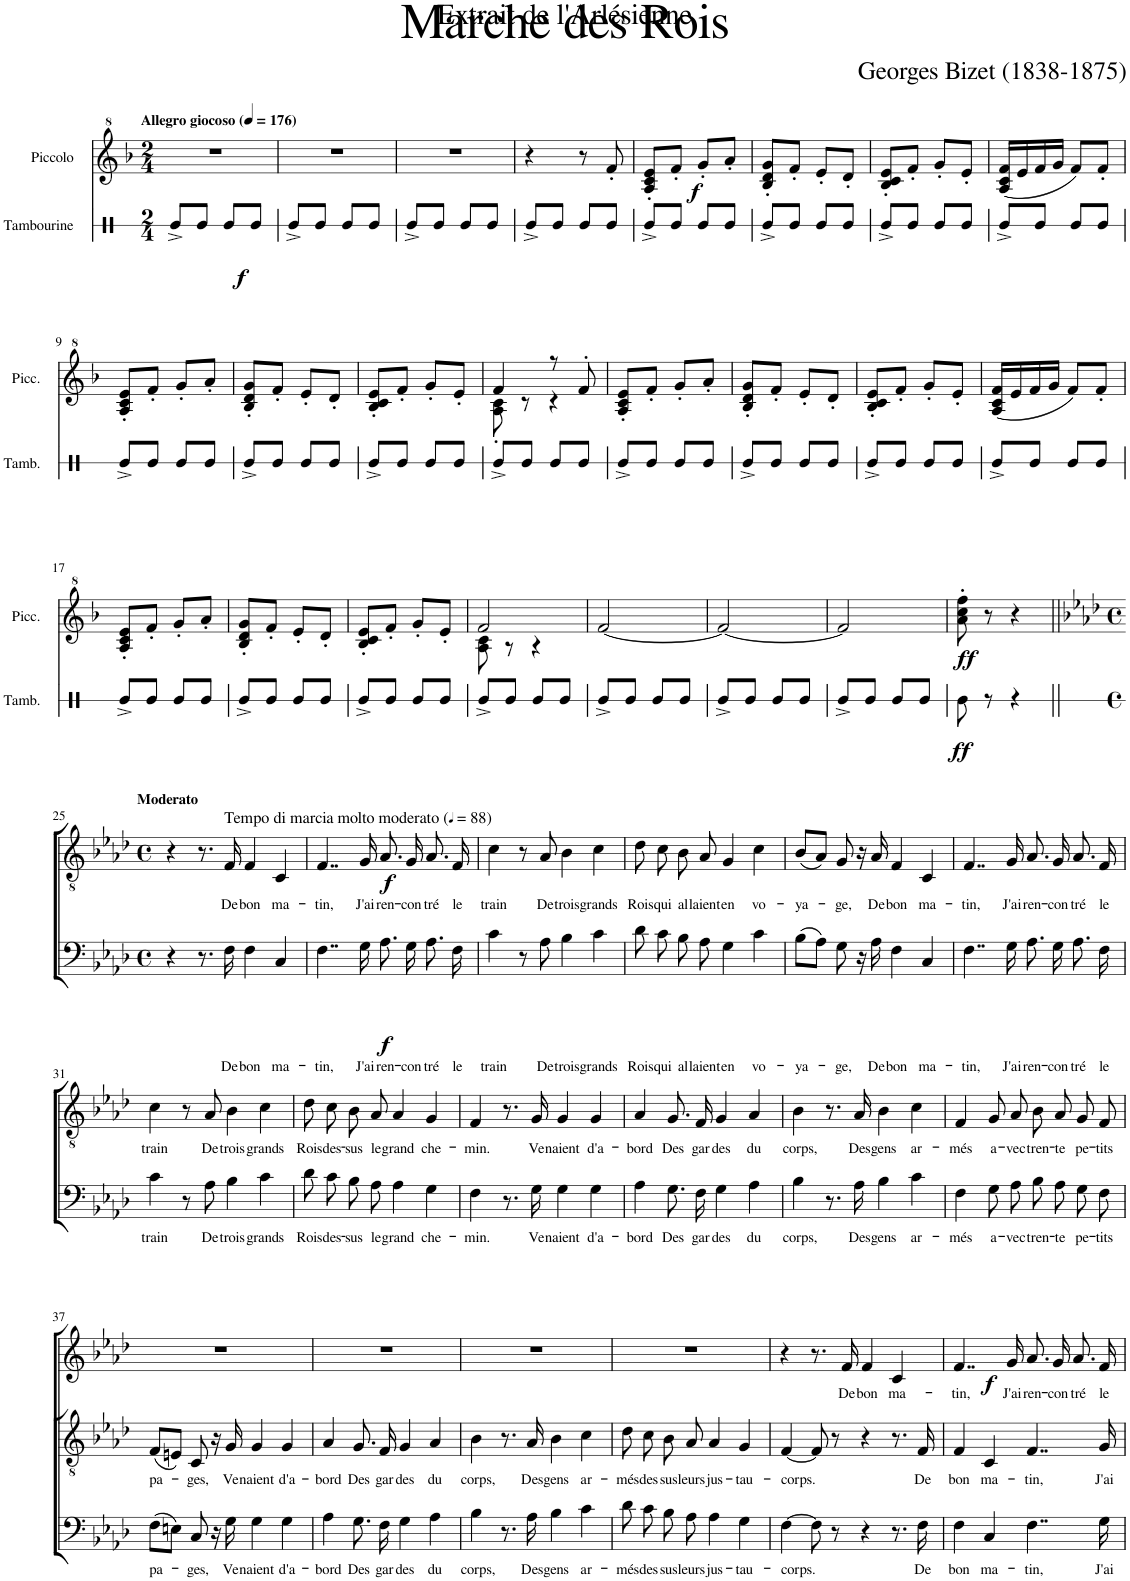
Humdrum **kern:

**kern	**dynam	**kern	**dynam	**kern	**text	**dynam	**kern	**text	**dynam	**kern	**text	**dynam
*part5	*part5	*part4	*part4	*part3	*part3	*part3	*part2	*part2	*part2	*part1	*part1	*part1
*staff5	*staff5	*staff4	*staff4	*staff3	*staff3	*staff3	*staff2	*staff2	*staff2	*staff1	*staff1	*staff1
*I"Tambourine	*	*I"Piccolo	*	*I"BASSES	*	*	*I"TENORS	*	*	*I"DESSUS	*	*
*I'Tamb.	*	*I'Picc.	*	*	*	*	*	*	*	*	*	*
*stria1	*	*	*	*	*	*	*	*	*	*	*	*
*clefX	*	*clefG^2	*	*clefF4	*	*	*clefGv2	*	*	*clefG2	*	*
*	*	*Trd-7c-12	*	*	*	*	*	*	*	*	*	*
*k[]	*	*k[b-]	*	*k[b-]	*	*	*k[b-]	*	*	*k[b-]	*	*
*M2/4	*	*M2/4	*	*M2/4	*	*	*M2/4	*	*	*M2/4	*	*
*MM176	*	*MM176	*	*MM176	*	*	*MM176	*	*	*MM176	*	*
=1	=1	=1	=1	=1	=1	=1	=1	=1	=1	=1	=1	=1
!	!	!	!	!	!	!	!	!	!	!LO:TX:a:B:t=Allegro giocoso	!	!
!	!LO:DY:b	!	!	!	!	!	!	!	!	!	!	!
8Re^/L	f	2r	.	2r	.	.	2r	.	.	2r	.	.
8Re/J	.	.	.	.	.	.	.	.	.	.	.	.
8Re/L	.	.	.	.	.	.	.	.	.	.	.	.
8Re/J	.	.	.	.	.	.	.	.	.	.	.	.
=2	=2	=2	=2	=2	=2	=2	=2	=2	=2	=2	=2	=2
8Re^/L	.	2r	.	2r	.	.	2r	.	.	2r	.	.
8Re/J	.	.	.	.	.	.	.	.	.	.	.	.
8Re/L	.	.	.	.	.	.	.	.	.	.	.	.
8Re/J	.	.	.	.	.	.	.	.	.	.	.	.
=3	=3	=3	=3	=3	=3	=3	=3	=3	=3	=3	=3	=3
8Re^/L	.	2r	.	2r	.	.	2r	.	.	2r	.	.
8Re/J	.	.	.	.	.	.	.	.	.	.	.	.
8Re/L	.	.	.	.	.	.	.	.	.	.	.	.
8Re/J	.	.	.	.	.	.	.	.	.	.	.	.
=4	=4	=4	=4	=4	=4	=4	=4	=4	=4	=4	=4	=4
8Re^/L	.	4r	.	2r	.	.	2r	.	.	2r	.	.
8Re/J	.	.	.	.	.	.	.	.	.	.	.	.
8Re/L	.	8r	.	.	.	.	.	.	.	.	.	.
!	!	!	!LO:DY:b	!	!	!	!	!	!	!	!	!
8Re/J	.	8ff'/	f	.	.	.	.	.	.	.	.	.
=5	=5	=5	=5	=5	=5	=5	=5	=5	=5	=5	=5	=5
8Re^/L	.	8a/' 8cc/' 8ee/'L	.	2r	.	.	2r	.	.	2r	.	.
8Re/J	.	8ff'/J	.	.	.	.	.	.	.	.	.	.
8Re/L	.	8gg'/L	.	.	.	.	.	.	.	.	.	.
8Re/J	.	8aa'/J	.	.	.	.	.	.	.	.	.	.
=6	=6	=6	=6	=6	=6	=6	=6	=6	=6	=6	=6	=6
8Re^/L	.	8b-/' 8dd/' 8gg/'L	.	2r	.	.	2r	.	.	2r	.	.
8Re/J	.	8ff'/J	.	.	.	.	.	.	.	.	.	.
8Re/L	.	8ee'/L	.	.	.	.	.	.	.	.	.	.
8Re/J	.	8dd'/J	.	.	.	.	.	.	.	.	.	.
=7	=7	=7	=7	=7	=7	=7	=7	=7	=7	=7	=7	=7
8Re^/L	.	8b-/' 8cc/' 8ee/'L	.	2r	.	.	2r	.	.	2r	.	.
8Re/J	.	8ff'/J	.	.	.	.	.	.	.	.	.	.
8Re/L	.	8gg'/L	.	.	.	.	.	.	.	.	.	.
8Re/J	.	8ee'/J	.	.	.	.	.	.	.	.	.	.
=8	=8	=8	=8	=8	=8	=8	=8	=8	=8	=8	=8	=8
8Re^/L	.	(16a/ 16cc/ 16ff/LL	.	2r	.	.	2r	.	.	2r	.	.
.	.	16ee/	.	.	.	.	.	.	.	.	.	.
8Re/J	.	16ff/	.	.	.	.	.	.	.	.	.	.
.	.	16gg/JJ	.	.	.	.	.	.	.	.	.	.
8Re/L	.	8ff/L)	.	.	.	.	.	.	.	.	.	.
8Re/J	.	8ff'/J	.	.	.	.	.	.	.	.	.	.
!!LO:LB:g=z
=9	=9	=9	=9	=9	=9	=9	=9	=9	=9	=9	=9	=9
8Re^/L	.	8a/' 8cc/' 8ee/'L	.	2r	.	.	2r	.	.	2r	.	.
8Re/J	.	8ff'/J	.	.	.	.	.	.	.	.	.	.
8Re/L	.	8gg'/L	.	.	.	.	.	.	.	.	.	.
8Re/J	.	8aa'/J	.	.	.	.	.	.	.	.	.	.
=10	=10	=10	=10	=10	=10	=10	=10	=10	=10	=10	=10	=10
8Re^/L	.	8b-/' 8dd/' 8gg/'L	.	2r	.	.	2r	.	.	2r	.	.
8Re/J	.	8ff'/J	.	.	.	.	.	.	.	.	.	.
8Re/L	.	8ee'/L	.	.	.	.	.	.	.	.	.	.
8Re/J	.	8dd'/J	.	.	.	.	.	.	.	.	.	.
=11	=11	=11	=11	=11	=11	=11	=11	=11	=11	=11	=11	=11
8Re^/L	.	8b-/' 8cc/' 8ee/'L	.	2r	.	.	2r	.	.	2r	.	.
8Re/J	.	8ff'/J	.	.	.	.	.	.	.	.	.	.
8Re/L	.	8gg'/L	.	.	.	.	.	.	.	.	.	.
8Re/J	.	8ee'/J	.	.	.	.	.	.	.	.	.	.
=12	=12	=12	=12	=12	=12	=12	=12	=12	=12	=12	=12	=12
*	*	*^	*	*	*	*	*	*	*	*	*	*
8Re^/L	.	4ff/	8a\' 8cc\'	.	2r	.	.	2r	.	.	2r	.	.
8Re/J	.	.	8r	.	.	.	.	.	.	.	.	.	.
8Re/L	.	8r	4r	.	.	.	.	.	.	.	.	.	.
8Re/J	.	8ff'/	.	.	.	.	.	.	.	.	.	.	.
*	*	*v	*v	*	*	*	*	*	*	*	*	*	*
=13	=13	=13	=13	=13	=13	=13	=13	=13	=13	=13	=13	=13
8Re^/L	.	8a/' 8cc/' 8ee/'L	.	2r	.	.	2r	.	.	2r	.	.
8Re/J	.	8ff'/J	.	.	.	.	.	.	.	.	.	.
8Re/L	.	8gg'/L	.	.	.	.	.	.	.	.	.	.
8Re/J	.	8aa'/J	.	.	.	.	.	.	.	.	.	.
=14	=14	=14	=14	=14	=14	=14	=14	=14	=14	=14	=14	=14
8Re^/L	.	8b-/' 8dd/' 8gg/'L	.	2r	.	.	2r	.	.	2r	.	.
8Re/J	.	8ff'/J	.	.	.	.	.	.	.	.	.	.
8Re/L	.	8ee'/L	.	.	.	.	.	.	.	.	.	.
8Re/J	.	8dd'/J	.	.	.	.	.	.	.	.	.	.
=15	=15	=15	=15	=15	=15	=15	=15	=15	=15	=15	=15	=15
8Re^/L	.	8b-/' 8cc/' 8ee/'L	.	2r	.	.	2r	.	.	2r	.	.
8Re/J	.	8ff'/J	.	.	.	.	.	.	.	.	.	.
8Re/L	.	8gg'/L	.	.	.	.	.	.	.	.	.	.
8Re/J	.	8ee'/J	.	.	.	.	.	.	.	.	.	.
=16	=16	=16	=16	=16	=16	=16	=16	=16	=16	=16	=16	=16
8Re^/L	.	(16a/ 16cc/ 16ff/LL	.	2r	.	.	2r	.	.	2r	.	.
.	.	16ee/	.	.	.	.	.	.	.	.	.	.
8Re/J	.	16ff/	.	.	.	.	.	.	.	.	.	.
.	.	16gg/JJ	.	.	.	.	.	.	.	.	.	.
8Re/L	.	8ff/L)	.	.	.	.	.	.	.	.	.	.
8Re/J	.	8ff'/J	.	.	.	.	.	.	.	.	.	.
!!LO:LB:g=z
=17	=17	=17	=17	=17	=17	=17	=17	=17	=17	=17	=17	=17
8Re^/L	.	8a/' 8cc/' 8ee/'L	.	2r	.	.	2r	.	.	2r	.	.
8Re/J	.	8ff'/J	.	.	.	.	.	.	.	.	.	.
8Re/L	.	8gg'/L	.	.	.	.	.	.	.	.	.	.
8Re/J	.	8aa'/J	.	.	.	.	.	.	.	.	.	.
=18	=18	=18	=18	=18	=18	=18	=18	=18	=18	=18	=18	=18
8Re^/L	.	8b-/' 8dd/' 8gg/'L	.	2r	.	.	2r	.	.	2r	.	.
8Re/J	.	8ff'/J	.	.	.	.	.	.	.	.	.	.
8Re/L	.	8ee'/L	.	.	.	.	.	.	.	.	.	.
8Re/J	.	8dd'/J	.	.	.	.	.	.	.	.	.	.
=19	=19	=19	=19	=19	=19	=19	=19	=19	=19	=19	=19	=19
8Re^/L	.	8b-/' 8cc/' 8ee/'L	.	2r	.	.	2r	.	.	2r	.	.
8Re/J	.	8ff'/J	.	.	.	.	.	.	.	.	.	.
8Re/L	.	8gg'/L	.	.	.	.	.	.	.	.	.	.
8Re/J	.	8ee'/J	.	.	.	.	.	.	.	.	.	.
=20	=20	=20	=20	=20	=20	=20	=20	=20	=20	=20	=20	=20
*	*	*^	*	*	*	*	*	*	*	*	*	*
8Re^/L	.	2ff/	8a\ 8cc\	.	2r	.	.	2r	.	.	2r	.	.
8Re/J	.	.	8r	.	.	.	.	.	.	.	.	.	.
8Re/L	.	.	4r	.	.	.	.	.	.	.	.	.	.
8Re/J	.	.	.	.	.	.	.	.	.	.	.	.	.
*	*	*v	*v	*	*	*	*	*	*	*	*	*	*
=21	=21	=21	=21	=21	=21	=21	=21	=21	=21	=21	=21	=21
8Re^/L	.	[2ff/	.	2r	.	.	2r	.	.	2r	.	.
8Re/J	.	.	.	.	.	.	.	.	.	.	.	.
8Re/L	.	.	.	.	.	.	.	.	.	.	.	.
8Re/J	.	.	.	.	.	.	.	.	.	.	.	.
=22	=22	=22	=22	=22	=22	=22	=22	=22	=22	=22	=22	=22
8Re^/L	.	2ff/_	.	2r	.	.	2r	.	.	2r	.	.
8Re/J	.	.	.	.	.	.	.	.	.	.	.	.
8Re/L	.	.	.	.	.	.	.	.	.	.	.	.
8Re/J	.	.	.	.	.	.	.	.	.	.	.	.
=23	=23	=23	=23	=23	=23	=23	=23	=23	=23	=23	=23	=23
8Re^/L	.	2ff/]	.	2r	.	.	2r	.	.	2r	.	.
8Re/J	.	.	.	.	.	.	.	.	.	.	.	.
8Re/L	.	.	.	.	.	.	.	.	.	.	.	.
8Re/J	.	.	.	.	.	.	.	.	.	.	.	.
=24	=24	=24	=24	=24	=24	=24	=24	=24	=24	=24	=24	=24
!	!LO:DY:b	!	!LO:DY:b	!	!	!	!	!	!	!	!	!
8Re\	ff	8aa\' 8ccc\' 8fff\'	ff	2r	.	.	2r	.	.	2r;<	.	.
8r	.	8r	.	.	.	.	.	.	.	.	.	.
4r	.	4r	.	.	.	.	.	.	.	.	.	.
!!LO:LB:g=z
=25||	=25||	=25||	=25||	=25||	=25||	=25||	=25||	=25||	=25||	=25||	=25||	=25||
*	*	*k[b-e-a-d-]	*	*k[b-e-a-d-]	*	*	*k[b-e-a-d-]	*	*	*k[b-e-a-d-]	*	*
*M4/4	*	*M4/4	*	*M4/4	*	*	*M4/4	*	*	*M4/4	*	*
*met(c)	*	*met(c)	*	*met(c)	*	*	*met(c)	*	*	*met(c)	*	*
!	!	!	!	!	!	!	!	!	!	!LO:TX:a:B:t=Moderato	!	!
1r	.	1r	.	4r	.	.	4r	.	.	1r	.	.
.	.	.	.	8.r	.	.	8.r	.	.	.	.	.
*	*	*	*	*	*	*	*MM88	*	*	*	*	*
!	!	!	!	!	!	!	!LO:TX:a:t=Tempo di marcia molto moderato	!	!	!	!	!
!	!	!	!	!	!LO:LY:b	!LO:DY:b	!	!LO:LY:b	!LO:DY:b	!	!	!
.	.	.	.	16F\	De	f	16F/	De	f	.	.	.
!	!	!	!	!	!LO:LY:b	!	!	!LO:LY:b	!	!	!	!
.	.	.	.	4F\	bon	.	4F/	bon	.	.	.	.
!	!	!	!	!	!LO:LY:b	!	!	!LO:LY:b	!	!	!	!
.	.	.	.	4C/	ma-	.	4C/	ma-	.	.	.	.
=26	=26	=26	=26	=26	=26	=26	=26	=26	=26	=26	=26	=26
!	!	!	!	!	!LO:LY:b	!	!	!LO:LY:b	!	!	!	!
1r	.	1r	.	4..F\	-tin,	.	4..F/	-tin,	.	1r	.	.
!	!	!	!	!	!LO:LY:b	!	!	!LO:LY:b	!	!	!	!
.	.	.	.	16G\	J'ai	.	16G/	J'ai	.	.	.	.
!	!	!	!	!	!LO:LY:b	!	!	!LO:LY:b	!	!	!	!
.	.	.	.	8.A-\	ren-	.	8.A-/	ren-	.	.	.	.
!	!	!	!	!	!LO:LY:b	!	!	!LO:LY:b	!	!	!	!
.	.	.	.	16G\	-con-	.	16G/	-con-	.	.	.	.
!	!	!	!	!	!LO:LY:b	!	!	!LO:LY:b	!	!	!	!
.	.	.	.	8.A-\	-tré	.	8.A-/	-tré	.	.	.	.
!	!	!	!	!	!LO:LY:b	!	!	!LO:LY:b	!	!	!	!
.	.	.	.	16F\	le	.	16F/	le	.	.	.	.
=27	=27	=27	=27	=27	=27	=27	=27	=27	=27	=27	=27	=27
!	!	!	!	!	!LO:LY:b	!	!	!LO:LY:b	!	!	!	!
1r	.	1r	.	4c\	train	.	4c\	train	.	1r	.	.
.	.	.	.	8r	.	.	8r	.	.	.	.	.
!	!	!	!	!	!LO:LY:b	!	!	!LO:LY:b	!	!	!	!
.	.	.	.	8A-\	De	.	8A-/	De	.	.	.	.
!	!	!	!	!	!LO:LY:b	!	!	!LO:LY:b	!	!	!	!
.	.	.	.	4B-\	trois	.	4B-\	trois	.	.	.	.
!	!	!	!	!	!LO:LY:b	!	!	!LO:LY:b	!	!	!	!
.	.	.	.	4c\	grands	.	4c\	grands	.	.	.	.
=28	=28	=28	=28	=28	=28	=28	=28	=28	=28	=28	=28	=28
!	!	!	!	!	!LO:LY:b	!	!	!LO:LY:b	!	!	!	!
1r	.	1r	.	8d-\	Rois	.	8d-\	Rois	.	1r	.	.
!	!	!	!	!	!LO:LY:b	!	!	!LO:LY:b	!	!	!	!
.	.	.	.	8c\	qui	.	8c\	qui	.	.	.	.
!	!	!	!	!	!LO:LY:b	!	!	!LO:LY:b	!	!	!	!
.	.	.	.	8B-\	al-	.	8B-\	al-	.	.	.	.
!	!	!	!	!	!LO:LY:b	!	!	!LO:LY:b	!	!	!	!
.	.	.	.	8A-\	-laient	.	8A-/	-laient	.	.	.	.
!	!	!	!	!	!LO:LY:b	!	!	!LO:LY:b	!	!	!	!
.	.	.	.	4G\	en	.	4G/	en	.	.	.	.
!	!	!	!	!	!LO:LY:b	!	!	!LO:LY:b	!	!	!	!
.	.	.	.	4c\	vo-	.	4c\	vo-	.	.	.	.
=29	=29	=29	=29	=29	=29	=29	=29	=29	=29	=29	=29	=29
!	!	!	!	!	!LO:LY:b	!	!	!LO:LY:b	!	!	!	!
1r	.	1r	.	(8B-\L	-ya-	.	(8B-/L	-ya-	.	1r	.	.
.	.	.	.	8A-\J)	.	.	8A-/J)	.	.	.	.	.
!	!	!	!	!	!LO:LY:b	!	!	!LO:LY:b	!	!	!	!
.	.	.	.	8G\	-ge,	.	8G/	-ge,	.	.	.	.
.	.	.	.	16r	.	.	16r	.	.	.	.	.
!	!	!	!	!	!LO:LY:b	!	!	!LO:LY:b	!	!	!	!
.	.	.	.	16A-\	De	.	16A-/	De	.	.	.	.
!	!	!	!	!	!LO:LY:b	!	!	!LO:LY:b	!	!	!	!
.	.	.	.	4F\	bon	.	4F/	bon	.	.	.	.
!	!	!	!	!	!LO:LY:b	!	!	!LO:LY:b	!	!	!	!
.	.	.	.	4C/	ma-	.	4C/	ma-	.	.	.	.
=30	=30	=30	=30	=30	=30	=30	=30	=30	=30	=30	=30	=30
!	!	!	!	!	!LO:LY:b	!	!	!LO:LY:b	!	!	!	!
1r	.	1r	.	4..F\	-tin,	.	4..F/	-tin,	.	1r	.	.
!	!	!	!	!	!LO:LY:b	!	!	!LO:LY:b	!	!	!	!
.	.	.	.	16G\	J'ai	.	16G/	J'ai	.	.	.	.
!	!	!	!	!	!LO:LY:b	!	!	!LO:LY:b	!	!	!	!
.	.	.	.	8.A-\	ren-	.	8.A-/	ren-	.	.	.	.
!	!	!	!	!	!LO:LY:b	!	!	!LO:LY:b	!	!	!	!
.	.	.	.	16G\	-con-	.	16G/	-con-	.	.	.	.
!	!	!	!	!	!LO:LY:b	!	!	!LO:LY:b	!	!	!	!
.	.	.	.	8.A-\	-tré	.	8.A-/	-tré	.	.	.	.
!	!	!	!	!	!LO:LY:b	!	!	!LO:LY:b	!	!	!	!
.	.	.	.	16F\	le	.	16F/	le	.	.	.	.
!!LO:LB:g=z
=31	=31	=31	=31	=31	=31	=31	=31	=31	=31	=31	=31	=31
!	!	!	!	!	!LO:LY:b	!	!	!LO:LY:b	!	!	!	!
1r	.	1r	.	4c\	train	.	4c\	train	.	1r	.	.
.	.	.	.	8r	.	.	8r	.	.	.	.	.
!	!	!	!	!	!LO:LY:b	!	!	!LO:LY:b	!	!	!	!
.	.	.	.	8A-\	De	.	8A-/	De	.	.	.	.
!	!	!	!	!	!LO:LY:b	!	!	!LO:LY:b	!	!	!	!
.	.	.	.	4B-\	trois	.	4B-\	trois	.	.	.	.
!	!	!	!	!	!LO:LY:b	!	!	!LO:LY:b	!	!	!	!
.	.	.	.	4c\	grands	.	4c\	grands	.	.	.	.
=32	=32	=32	=32	=32	=32	=32	=32	=32	=32	=32	=32	=32
!	!	!	!	!	!LO:LY:b	!	!	!LO:LY:b	!	!	!	!
1r	.	1r	.	8d-\	Rois	.	8d-\	Rois	.	1r	.	.
!	!	!	!	!	!LO:LY:b	!	!	!LO:LY:b	!	!	!	!
.	.	.	.	8c\	des-	.	8c\	des-	.	.	.	.
!	!	!	!	!	!LO:LY:b	!	!	!LO:LY:b	!	!	!	!
.	.	.	.	8B-\	-sus	.	8B-\	-sus	.	.	.	.
!	!	!	!	!	!LO:LY:b	!	!	!LO:LY:b	!	!	!	!
.	.	.	.	8A-\	le	.	8A-/	le	.	.	.	.
!	!	!	!	!	!LO:LY:b	!	!	!LO:LY:b	!	!	!	!
.	.	.	.	4A-\	grand	.	4A-/	grand	.	.	.	.
!	!	!	!	!	!LO:LY:b	!	!	!LO:LY:b	!	!	!	!
.	.	.	.	4G\	che-	.	4G/	che-	.	.	.	.
=33	=33	=33	=33	=33	=33	=33	=33	=33	=33	=33	=33	=33
!	!	!	!	!	!LO:LY:b	!	!	!LO:LY:b	!	!	!	!
1r	.	1r	.	4F\	-min.	.	4F/	-min.	.	1r	.	.
.	.	.	.	8.r	.	.	8.r	.	.	.	.	.
!	!	!	!	!	!LO:LY:b	!	!	!LO:LY:b	!	!	!	!
.	.	.	.	16G\	Ve-	.	16G/	Ve-	.	.	.	.
!	!	!	!	!	!LO:LY:b	!	!	!LO:LY:b	!	!	!	!
.	.	.	.	4G\	-naient	.	4G/	-naient	.	.	.	.
!	!	!	!	!	!LO:LY:b	!	!	!LO:LY:b	!	!	!	!
.	.	.	.	4G\	d'a-	.	4G/	d'a-	.	.	.	.
=34	=34	=34	=34	=34	=34	=34	=34	=34	=34	=34	=34	=34
!	!	!	!	!	!LO:LY:b	!	!	!LO:LY:b	!	!	!	!
1r	.	1r	.	4A-\	-bord	.	4A-/	-bord	.	1r	.	.
!	!	!	!	!	!LO:LY:b	!	!	!LO:LY:b	!	!	!	!
.	.	.	.	8.G\	Des	.	8.G/	Des	.	.	.	.
!	!	!	!	!	!LO:LY:b	!	!	!LO:LY:b	!	!	!	!
.	.	.	.	16F\	gar-	.	16F/	gar-	.	.	.	.
!	!	!	!	!	!LO:LY:b	!	!	!LO:LY:b	!	!	!	!
.	.	.	.	4G\	-des	.	4G/	-des	.	.	.	.
!	!	!	!	!	!LO:LY:b	!	!	!LO:LY:b	!	!	!	!
.	.	.	.	4A-\	du	.	4A-/	du	.	.	.	.
=35	=35	=35	=35	=35	=35	=35	=35	=35	=35	=35	=35	=35
!	!	!	!	!	!LO:LY:b	!	!	!LO:LY:b	!	!	!	!
1r	.	1r	.	4B-\	corps,	.	4B-\	corps,	.	1r	.	.
.	.	.	.	8.r	.	.	8.r	.	.	.	.	.
!	!	!	!	!	!LO:LY:b	!	!	!LO:LY:b	!	!	!	!
.	.	.	.	16A-\	Des	.	16A-/	Des	.	.	.	.
!	!	!	!	!	!LO:LY:b	!	!	!LO:LY:b	!	!	!	!
.	.	.	.	4B-\	gens	.	4B-\	gens	.	.	.	.
!	!	!	!	!	!LO:LY:b	!	!	!LO:LY:b	!	!	!	!
.	.	.	.	4c\	ar-	.	4c\	ar-	.	.	.	.
=36	=36	=36	=36	=36	=36	=36	=36	=36	=36	=36	=36	=36
!	!	!	!	!	!LO:LY:b	!	!	!LO:LY:b	!	!	!	!
1r	.	1r	.	4F\	-més	.	4F/	-més	.	1r	.	.
!	!	!	!	!	!LO:LY:b	!	!	!LO:LY:b	!	!	!	!
.	.	.	.	8G\	a-	.	8G/	a-	.	.	.	.
!	!	!	!	!	!LO:LY:b	!	!	!LO:LY:b	!	!	!	!
.	.	.	.	8A-\	-vec	.	8A-/	-vec	.	.	.	.
!	!	!	!	!	!LO:LY:b	!	!	!LO:LY:b	!	!	!	!
.	.	.	.	8B-\	tren-	.	8B-\	tren-	.	.	.	.
!	!	!	!	!	!LO:LY:b	!	!	!LO:LY:b	!	!	!	!
.	.	.	.	8A-\	-te	.	8A-/	-te	.	.	.	.
!	!	!	!	!	!LO:LY:b	!	!	!LO:LY:b	!	!	!	!
.	.	.	.	8G\	pe-	.	8G/	pe-	.	.	.	.
!	!	!	!	!	!LO:LY:b	!	!	!LO:LY:b	!	!	!	!
.	.	.	.	8F\	-tits	.	8F/	-tits	.	.	.	.
!!LO:LB:g=z
=37	=37	=37	=37	=37	=37	=37	=37	=37	=37	=37	=37	=37
!	!	!	!	!	!LO:LY:b	!	!	!LO:LY:b	!	!	!	!
1r	.	1r	.	(8F\L	pa-	.	(8F/L	pa-	.	1r	.	.
.	.	.	.	8En\J)	.	.	8En/J)	.	.	.	.	.
!	!	!	!	!	!LO:LY:b	!	!	!LO:LY:b	!	!	!	!
.	.	.	.	8C/	-ges,	.	8C/	-ges,	.	.	.	.
.	.	.	.	16r	.	.	16r	.	.	.	.	.
!	!	!	!	!	!LO:LY:b	!	!	!LO:LY:b	!	!	!	!
.	.	.	.	16G\	Ve-	.	16G/	Ve-	.	.	.	.
!	!	!	!	!	!LO:LY:b	!	!	!LO:LY:b	!	!	!	!
.	.	.	.	4G\	-naient	.	4G/	-naient	.	.	.	.
!	!	!	!	!	!LO:LY:b	!	!	!LO:LY:b	!	!	!	!
.	.	.	.	4G\	d'a-	.	4G/	d'a-	.	.	.	.
=38	=38	=38	=38	=38	=38	=38	=38	=38	=38	=38	=38	=38
!	!	!	!	!	!LO:LY:b	!	!	!LO:LY:b	!	!	!	!
1r	.	1r	.	4A-\	-bord	.	4A-/	-bord	.	1r	.	.
!	!	!	!	!	!LO:LY:b	!	!	!LO:LY:b	!	!	!	!
.	.	.	.	8.G\	Des	.	8.G/	Des	.	.	.	.
!	!	!	!	!	!LO:LY:b	!	!	!LO:LY:b	!	!	!	!
.	.	.	.	16F\	gar-	.	16F/	gar-	.	.	.	.
!	!	!	!	!	!LO:LY:b	!	!	!LO:LY:b	!	!	!	!
.	.	.	.	4G\	-des	.	4G/	-des	.	.	.	.
!	!	!	!	!	!LO:LY:b	!	!	!LO:LY:b	!	!	!	!
.	.	.	.	4A-\	du	.	4A-/	du	.	.	.	.
=39	=39	=39	=39	=39	=39	=39	=39	=39	=39	=39	=39	=39
!	!	!	!	!	!LO:LY:b	!	!	!LO:LY:b	!	!	!	!
1r	.	1r	.	4B-\	corps,	.	4B-\	corps,	.	1r	.	.
.	.	.	.	8.r	.	.	8.r	.	.	.	.	.
!	!	!	!	!	!LO:LY:b	!	!	!LO:LY:b	!	!	!	!
.	.	.	.	16A-\	Des	.	16A-/	Des	.	.	.	.
!	!	!	!	!	!LO:LY:b	!	!	!LO:LY:b	!	!	!	!
.	.	.	.	4B-\	gens	.	4B-\	gens	.	.	.	.
!	!	!	!	!	!LO:LY:b	!	!	!LO:LY:b	!	!	!	!
.	.	.	.	4c\	ar-	.	4c\	ar-	.	.	.	.
=40	=40	=40	=40	=40	=40	=40	=40	=40	=40	=40	=40	=40
!	!	!	!	!	!LO:LY:b	!	!	!LO:LY:b	!	!	!	!
1r	.	1r	.	8d-\	-més	.	8d-\	-més	.	1r	.	.
!	!	!	!	!	!LO:LY:b	!	!	!LO:LY:b	!	!	!	!
.	.	.	.	8c\	des-	.	8c\	des-	.	.	.	.
!	!	!	!	!	!LO:LY:b	!	!	!LO:LY:b	!	!	!	!
.	.	.	.	8B-\	-sus	.	8B-\	-sus	.	.	.	.
!	!	!	!	!	!LO:LY:b	!	!	!LO:LY:b	!	!	!	!
.	.	.	.	8A-\	leurs	.	8A-/	leurs	.	.	.	.
!	!	!	!	!	!LO:LY:b	!	!	!LO:LY:b	!	!	!	!
.	.	.	.	4A-\	jus-	.	4A-/	jus-	.	.	.	.
!	!	!	!	!	!LO:LY:b	!	!	!LO:LY:b	!	!	!	!
.	.	.	.	4G\	-tau-	.	4G/	-tau-	.	.	.	.
=41	=41	=41	=41	=41	=41	=41	=41	=41	=41	=41	=41	=41
!	!	!	!	!	!LO:LY:b	!	!	!LO:LY:b	!	!	!	!
1r	.	1r	.	[4F\	-corps.	.	[4F/	-corps.	.	4r	.	.
.	.	.	.	8F\]	.	.	8F/]	.	.	8.r	.	.
.	.	.	.	8r	.	.	8r	.	.	.	.	.
!	!	!	!	!	!	!	!	!	!	!	!LO:LY:b	!LO:DY:b
.	.	.	.	.	.	.	.	.	.	16f/	De	f
!	!	!	!	!	!	!	!	!	!	!	!LO:LY:b	!
.	.	.	.	4r	.	.	4r	.	.	4f/	bon	.
!	!	!	!	!	!	!	!	!	!	!	!LO:LY:b	!
.	.	.	.	8.r	.	.	8.r	.	.	4c/	ma-	.
!	!	!	!	!	!LO:LY:b	!	!	!LO:LY:b	!	!	!	!
.	.	.	.	16F\	De	.	16F/	De	.	.	.	.
=42	=42	=42	=42	=42	=42	=42	=42	=42	=42	=42	=42	=42
!	!	!	!	!	!LO:LY:b	!	!	!LO:LY:b	!	!	!LO:LY:b	!
1r	.	1r	.	4F\	bon	.	4F/	bon	.	4..f/	-tin,	.
!	!	!	!	!	!LO:LY:b	!	!	!LO:LY:b	!	!	!	!
.	.	.	.	4C/	ma-	.	4C/	ma-	.	.	.	.
!	!	!	!	!	!	!	!	!	!	!	!LO:LY:b	!
.	.	.	.	.	.	.	.	.	.	16g/	J'ai	.
!	!	!	!	!	!LO:LY:b	!	!	!LO:LY:b	!	!	!LO:LY:b	!
.	.	.	.	4..F\	-tin,	.	4..F/	-tin,	.	8.a-/L	ren-	.
!	!	!	!	!	!	!	!	!	!	!	!LO:LY:b	!
.	.	.	.	.	.	.	.	.	.	16g/Jk	-con-	.
!	!	!	!	!	!	!	!	!	!	!	!LO:LY:b	!
.	.	.	.	.	.	.	.	.	.	8.a-/L	-tré	.
!	!	!	!	!	!LO:LY:b	!	!	!LO:LY:b	!	!	!LO:LY:b	!
.	.	.	.	16G\	J'ai	.	16G/	J'ai	.	16f/Jk	le	.
=	=	=	=	=	=	=	=	=	=	=	=	=
*-	*-	*-	*-	*-	*-	*-	*-	*-	*-	*-	*-	*-
